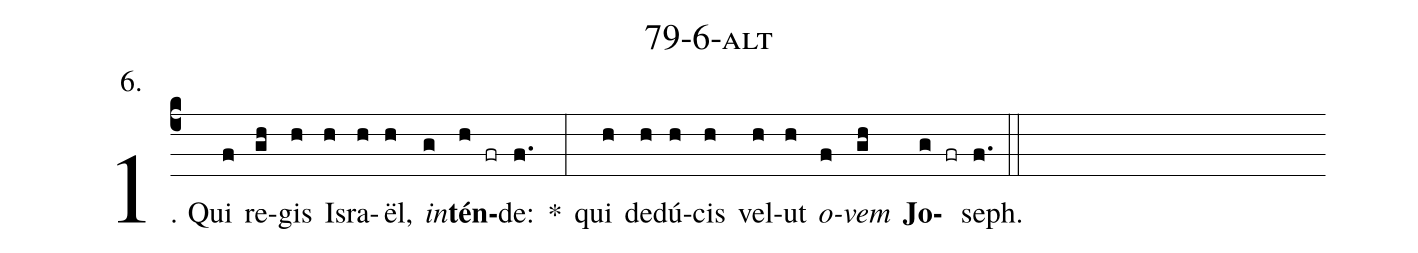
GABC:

name: 79-6-alt;
annotation: 6.;
%%
(c4)1. Qui(f) re(gh)gis(h) Is(h)ra(h)ël,(h) <i>in</i>(g)<b>tén</b>(h fr)de:(f.) *(:) qui(h) de(h)dú(h)cis(h) vel(h)ut(h) <i>o</i>(f)<i>vem</i>(gh) <b>Jo</b>(g fr)seph.(f.) (::)
